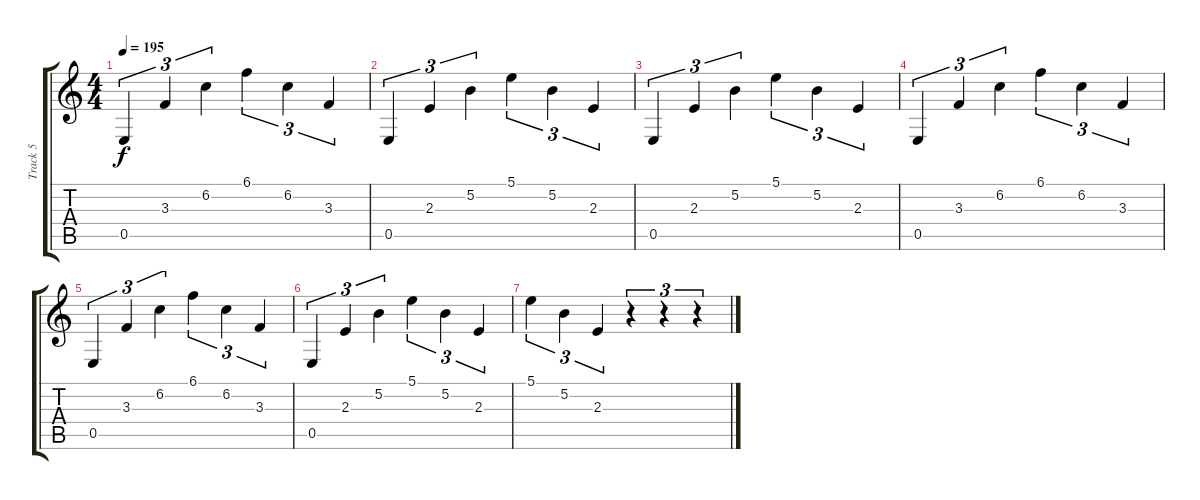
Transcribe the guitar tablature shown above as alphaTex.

\track ("Track 5" "Track 5") {instrument electricguitarclean}
\staff {score tabs}
\tuning (B3 Gb3 D3 A2 E2 B1) {hide}
\ts (4 4)
\tempo 195
\clef g2
\ks c
0.5.4{tu (3 2) dy f balance 13 instrument electricguitarclean} 3.3.4{tu (3 2)} 6.2.4{tu (3 2)} 6.1.4{tu (3 2)} 6.2.4{tu (3 2)} 3.3.4{tu (3 2)} |
0.5.4{tu (3 2)} 2.3.4{tu (3 2)} 5.2.4{tu (3 2)} 5.1.4{tu (3 2)} 5.2.4{tu (3 2)} 2.3.4{tu (3 2)} |
0.5.4{tu (3 2)} 2.3.4{tu (3 2)} 5.2.4{tu (3 2)} 5.1.4{tu (3 2)} 5.2.4{tu (3 2)} 2.3.4{tu (3 2)} |
0.5.4{tu (3 2) balance 13 instrument electricguitarclean} 3.3.4{tu (3 2)} 6.2.4{tu (3 2)} 6.1.4{tu (3 2)} 6.2.4{tu (3 2)} 3.3.4{tu (3 2)} |
0.5.4{tu (3 2) balance 13 instrument electricguitarclean} 3.3.4{tu (3 2)} 6.2.4{tu (3 2)} 6.1.4{tu (3 2)} 6.2.4{tu (3 2)} 3.3.4{tu (3 2)} |
0.5.4{tu (3 2)} 2.3.4{tu (3 2)} 5.2.4{tu (3 2)} 5.1.4{tu (3 2)} 5.2.4{tu (3 2)} 2.3.4{tu (3 2)} |
5.1.4{tu (3 2)} 5.2.4{tu (3 2)} 2.3.4{tu (3 2)} r.4{tu (3 2)} r.4{tu (3 2)} r.4{tu (3 2)}
